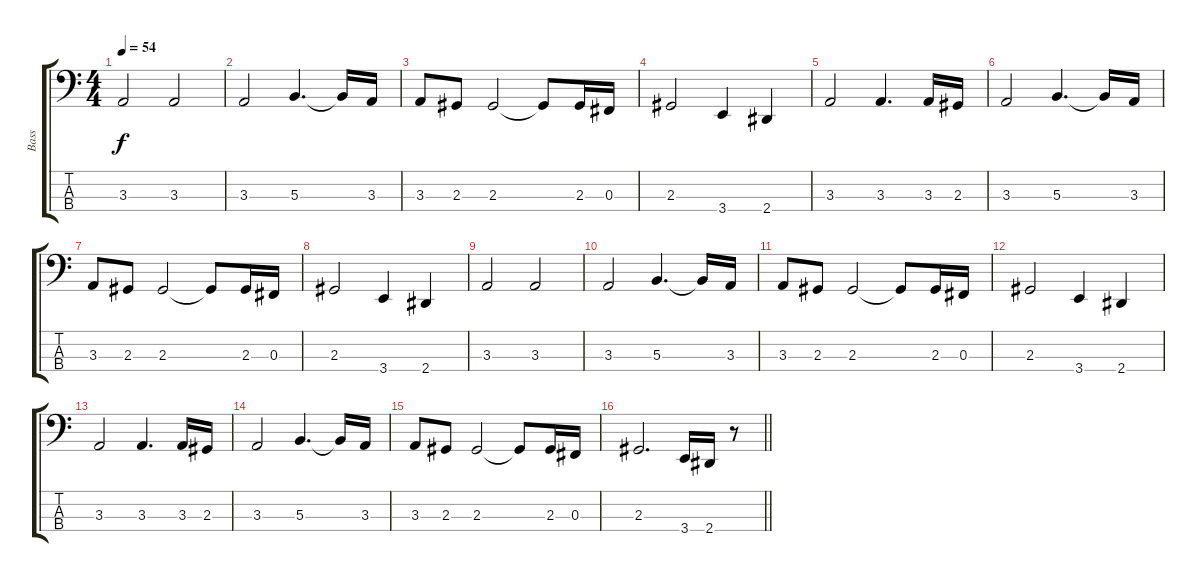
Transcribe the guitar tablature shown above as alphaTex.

\track ("Bass" "Bass") {instrument electricbasspick}
\staff {score tabs}
\tuning (E2 B1 Gb1 Db1) {hide}
\ts (4 4)
\tempo 54
\clef f4
\ks c
3.3.2{dy f} 3.3.2 |
3.3.2 5.3.4{d} 5.3{t}.16 3.3.16 |
3.3.8 2.3.8 2.3.2 2.3{t}.8 2.3.16 0.3.16 |
2.3.2 3.4.4 2.4.4 |
3.3.2 3.3.4{d} 3.3.16 2.3.16 |
3.3.2 5.3.4{d} 5.3{t}.16 3.3.16 |
3.3.8 2.3.8 2.3.2 2.3{t}.8 2.3.16 0.3.16 |
2.3.2 3.4.4 2.4.4 |
3.3.2 3.3.2 |
3.3.2 5.3.4{d} 5.3{t}.16 3.3.16 |
3.3.8 2.3.8 2.3.2 2.3{t}.8 2.3.16 0.3.16 |
2.3.2 3.4.4 2.4.4 |
3.3.2 3.3.4{d} 3.3.16 2.3.16 |
3.3.2 5.3.4{d} 5.3{t}.16 3.3.16 |
3.3.8 2.3.8 2.3.2 2.3{t}.8 2.3.16 0.3.16 |
\barLineRight lightlight
2.3.2{d} 3.4.16 2.4.16 r.8
